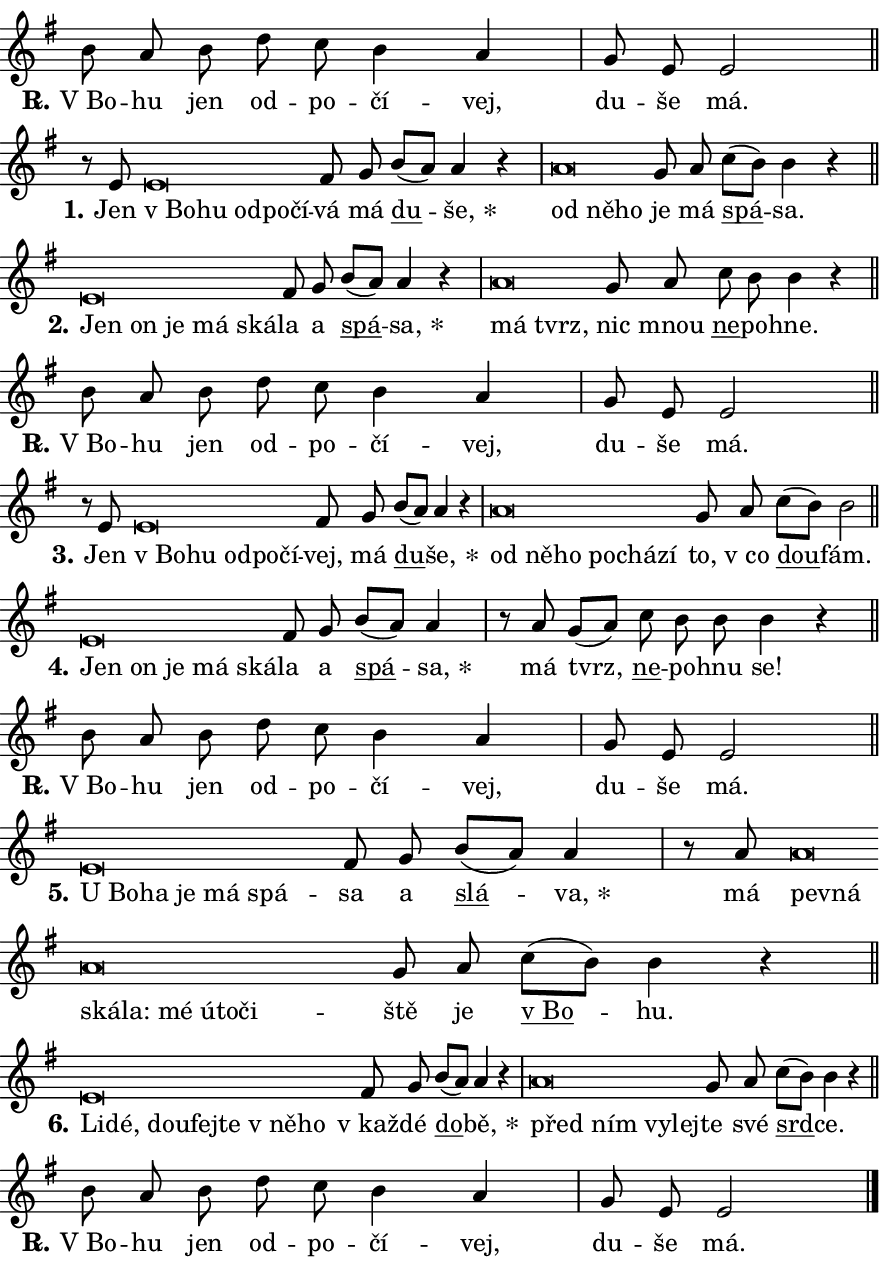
\version "2.24.0"
\header { tagline = "" }
\paper {
  indent = 0\cm
  top-margin = 0\cm
  right-margin = 0.13\cm % to fit lyric hyphens
  bottom-margin = 0\cm
  left-margin = 0\cm
  paper-width = 15\cm
  page-breaking = #ly:one-page-breaking
  system-system-spacing.basic-distance = #11
  score-system-spacing.basic-distance = #11
  ragged-last = ##f
}


%% Author: Thomas Morley
%% https://lists.gnu.org/archive/html/lilypond-user/2020-05/msg00002.html
#(define (line-position grob)
"Returns position of @var[grob} in current system:
   @code{'start}, if at first time-step
   @code{'end}, if at last time-step
   @code{'middle} otherwise
"
  (let* ((col (ly:item-get-column grob))
         (ln (ly:grob-object col 'left-neighbor))
         (rn (ly:grob-object col 'right-neighbor))
         (col-to-check-left (if (ly:grob? ln) ln col))
         (col-to-check-right (if (ly:grob? rn) rn col))
         (break-dir-left
           (and
             (ly:grob-property col-to-check-left 'non-musical #f)
             (ly:item-break-dir col-to-check-left)))
         (break-dir-right
           (and
             (ly:grob-property col-to-check-right 'non-musical #f)
             (ly:item-break-dir col-to-check-right))))
        (cond ((eqv? 1 break-dir-left) 'start)
              ((eqv? -1 break-dir-right) 'end)
              (else 'middle))))

#(define (tranparent-at-line-position vctor)
  (lambda (grob)
  "Relying on @code{line-position} select the relevant enry from @var{vctor}.
Used to determine transparency,"
    (case (line-position grob)
      ((end) (not (vector-ref vctor 0)))
      ((middle) (not (vector-ref vctor 1)))
      ((start) (not (vector-ref vctor 2))))))

noteHeadBreakVisibility =
#(define-music-function (break-visibility)(vector?)
"Makes @code{NoteHead}s transparent relying on @var{break-visibility}"
#{
  \override NoteHead.transparent =
    #(tranparent-at-line-position break-visibility)
#})

#(define delete-ledgers-for-transparent-note-heads
  (lambda (grob)
    "Reads whether a @code{NoteHead} is transparent.
If so this @code{NoteHead} is removed from @code{'note-heads} from
@var{grob}, which is supposed to be @code{LedgerLineSpanner}.
As a result ledgers are not printed for this @code{NoteHead}"
    (let* ((nhds-array (ly:grob-object grob 'note-heads))
           (nhds-list
             (if (ly:grob-array? nhds-array)
                 (ly:grob-array->list nhds-array)
                 '()))
           ;; Relies on the transparent-property being done before
           ;; Staff.LedgerLineSpanner.after-line-breaking is executed.
           ;; This is fragile ...
           (to-keep
             (remove
               (lambda (nhd)
                 (ly:grob-property nhd 'transparent #f))
               nhds-list)))
      ;; TODO find a better method to iterate over grob-arrays, similiar
      ;; to filter/remove etc for lists
      ;; For now rebuilt from scratch
      (set! (ly:grob-object grob 'note-heads)  '())
      (for-each
        (lambda (nhd)
          (ly:pointer-group-interface::add-grob grob 'note-heads nhd))
        to-keep))))

squashNotes = {
  \override NoteHead.X-extent = #'(-0.2 . 0.2)
  \override NoteHead.Y-extent = #'(-0.75 . 0)
  \override NoteHead.stencil =
    #(lambda (grob)
       (let ((pos (ly:grob-property grob 'staff-position)))
         (begin
           (if (< pos -7) (display "ERROR: Lower brevis then expected\n") (display ""))
           (if (<= pos -6) ly:text-interface::print ly:note-head::print))))
}
unSquashNotes = {
  \revert NoteHead.X-extent
  \revert NoteHead.Y-extent
  \revert NoteHead.stencil
}

hideNotes = \noteHeadBreakVisibility #begin-of-line-visible
unHideNotes = \noteHeadBreakVisibility #all-visible

% work-around for resetting accidentals
% https://lilypond.org/doc/v2.23/Documentation/notation/displaying-rhythms#unmetered-music
cadenzaMeasure = {
  \cadenzaOff
  \partial 1024 s1024
  \cadenzaOn
}

#(define-markup-command (accent layout props text) (markup?)
  "Underline accented syllable"
  (interpret-markup layout props
    #{\markup \override #'(offset . 4.3) \underline { #text }#}))

responsum = \markup \concat {
  "R" \hspace #-1.05 \path #0.1 #'((moveto 0 0.07) (lineto 0.9 0.8)) \hspace #0.05 "."
}

spaceSize = #0.6828661417322834 % exact space size for TeX Gyre Schola

\layout {
  \context {
    \Staff
    \remove "Time_signature_engraver"
    \override LedgerLineSpanner.after-line-breaking = #delete-ledgers-for-transparent-note-heads
  }
  \context {
    \Lyrics {
      \override LyricSpace.minimum-distance = \spaceSize
      \override LyricText.font-name = #"TeX Gyre Schola"
      \override LyricText.font-size = 1
      \override StanzaNumber.font-name = #"TeX Gyre Schola Bold"
      \override StanzaNumber.font-size = 1
    }
  }
  \context {
    \Score 
    \override NoteHead.text =
      #(lambda (grob) 
        (let ((pos (ly:grob-property grob 'staff-position)))
          #{\markup {
            \combine
              \halign #-0.55 \raise #(if (= pos -6) 0 0.5) \override #'(thickness . 2) \draw-line #'(3.2 . 0)
              \musicglyph "noteheads.sM1"
          }#}))
  }
}

% magnetic-lyrics.ily
%
%   written by
%     Jean Abou Samra <jean@abou-samra.fr>
%     Werner Lemberg <wl@gnu.org>
%
%   adapted by
%     Jiri Hon <jiri.hon@gmail.com>
%
% Version 2022-Apr-15

% https://www.mail-archive.com/lilypond-user@gnu.org/msg149350.html

#(define (Left_hyphen_pointer_engraver context)
   "Collect syllable-hyphen-syllable occurrences in lyrics and store
them in properties.  This engraver only looks to the left.  For
example, if the lyrics input is @code{foo -- bar}, it does the
following.

@itemize @bullet
@item
Set the @code{text} property of the @code{LyricHyphen} grob between
@q{foo} and @q{bar} to @code{foo}.

@item
Set the @code{left-hyphen} property of the @code{LyricText} grob with
text @q{foo} to the @code{LyricHyphen} grob between @q{foo} and
@q{bar}.
@end itemize

Use this auxiliary engraver in combination with the
@code{lyric-@/text::@/apply-@/magnetic-@/offset!} hook."
   (let ((hyphen #f)
         (text #f))
     (make-engraver
      (acknowledgers
       ((lyric-syllable-interface engraver grob source-engraver)
        (set! text grob)))
      (end-acknowledgers
       ((lyric-hyphen-interface engraver grob source-engraver)
        ;(when (not (grob::has-interface grob 'lyric-space-interface))
          (set! hyphen grob)));)
      ((stop-translation-timestep engraver)
       (when (and text hyphen)
         (ly:grob-set-object! text 'left-hyphen hyphen))
       (set! text #f)
       (set! hyphen #f)))))

#(define (lyric-text::apply-magnetic-offset! grob)
   "If the space between two syllables is less than the value in
property @code{LyricText@/.details@/.squash-threshold}, move the right
syllable to the left so that it gets concatenated with the left
syllable.

Use this function as a hook for
@code{LyricText@/.after-@/line-@/breaking} if the
@code{Left_@/hyphen_@/pointer_@/engraver} is active."
   (let ((hyphen (ly:grob-object grob 'left-hyphen #f)))
     (when hyphen
       (let ((left-text (ly:spanner-bound hyphen LEFT)))
         (when (grob::has-interface left-text 'lyric-syllable-interface)
           (let* ((common (ly:grob-common-refpoint grob left-text X))
                  (this-x-ext (ly:grob-extent grob common X))
                  (left-x-ext
                   (begin
                     ;; Trigger magnetism for left-text.
                     (ly:grob-property left-text 'after-line-breaking)
                     (ly:grob-extent left-text common X)))
                  ;; `delta` is the gap width between two syllables.
                  (delta (- (interval-start this-x-ext)
                            (interval-end left-x-ext)))
                  (details (ly:grob-property grob 'details))
                  (threshold (assoc-get 'squash-threshold details 0.2)))
             (when (< delta threshold)
               (let* (;; We have to manipulate the input text so that
                      ;; ligatures crossing syllable boundaries are not
                      ;; disabled.  For languages based on the Latin
                      ;; script this is essentially a beautification.
                      ;; However, for non-Western scripts it can be a
                      ;; necessity.
                      (lt (ly:grob-property left-text 'text))
                      (rt (ly:grob-property grob 'text))
                      (is-space (grob::has-interface hyphen 'lyric-space-interface))
                      (space (if is-space " " ""))
                      (extra-delta (if is-space spaceSize 0))
                      ;; Append new syllable.
                      (ltrt-space (if (and (string? lt) (string? rt))
                                (string-append lt space rt)
                                (make-concat-markup (list lt space rt))))
                      ;; Right-align `ltrt` to the right side.
                      (ltrt-space-markup (grob-interpret-markup
                               grob
                               (make-translate-markup
                                (cons (interval-length this-x-ext) 0)
                                (make-right-align-markup ltrt-space)))))
                 (begin
                   ;; Don't print `left-text`.
                   (ly:grob-set-property! left-text 'stencil #f)
                   ;; Set text and stencil (which holds all collected
                   ;; syllables so far) and shift it to the left.
                   (ly:grob-set-property! grob 'text ltrt-space)
                   (ly:grob-set-property! grob 'stencil ltrt-space-markup)
                   (ly:grob-translate-axis! grob (- (- delta extra-delta)) X))))))))))


#(define (lyric-hyphen::displace-bounds-first grob)
   ;; Make very sure this callback isn't triggered too early.
   (let ((left (ly:spanner-bound grob LEFT))
         (right (ly:spanner-bound grob RIGHT)))
     (ly:grob-property left 'after-line-breaking)
     (ly:grob-property right 'after-line-breaking)
     (ly:lyric-hyphen::print grob)))

squashThreshold = #0.4

\layout {
  \context {
    \Lyrics
    \consists #Left_hyphen_pointer_engraver
    \override LyricText.after-line-breaking =
      #lyric-text::apply-magnetic-offset!
    \override LyricHyphen.stencil = #lyric-hyphen::displace-bounds-first
    \override LyricText.details.squash-threshold = \squashThreshold
    \override LyricHyphen.minimum-distance = 0
    \override LyricHyphen.minimum-length = \squashThreshold
  }
}

squashText = \override LyricText.details.squash-threshold = 9999
unSquashText = \override LyricText.details.squash-threshold = \squashThreshold

leftText = \override LyricText.self-alignment-X = #LEFT
unLeftText = \revert LyricText.self-alignment-X

starOffset = #(lambda (grob) 
                (let ((x_offset (ly:self-alignment-interface::aligned-on-x-parent grob)))
                  (if (= x_offset 0) 0 (+ x_offset 1.2))))

star = #(define-music-function (syllable)(string?)
"Append star separator at the end of a syllable"
#{
  \once \override LyricText.X-offset = #starOffset
  \lyricmode { \markup {
    #syllable
    \override #'((font-name . "TeX Gyre Schola Bold")) \hspace #0.2 \lower #0.65 \larger "*"
  } }
#})

starAccent = #(define-music-function (syllable)(string?)
"Append star separator at the end of a syllable and make accent"
#{
  \once \override LyricText.X-offset = #starOffset
  \lyricmode { \markup {
    \accent #syllable
    \override #'((font-name . "TeX Gyre Schola Bold")) \hspace #0.2 \lower #0.65 \larger "*"
  } }
#})

breath = #(define-music-function (syllable)(string?)
"Append breathing indicator at the end of a syllable"
#{
  \lyricmode { \markup { #syllable "+" } }
#})

optionalBreath = #(define-music-function (syllable)(string?)
"Append optional breathing indicator at the end of a syllable"
#{
  \lyricmode { \markup { #syllable "(+)" } }
#})


\score {
    <<
        \new Voice = "melody" { \cadenzaOn \key g \major \relative { b'8 a b d c b4 a \cadenzaMeasure \bar "|" g8 e e2 \cadenzaMeasure \bar "||" \break } }
        \new Lyrics \lyricsto "melody" { \lyricmode { \set stanza = \responsum
"V Bo" -- hu jen od -- po -- čí -- vej, du -- še má. } }
    >>
    \layout {}
}

\score {
    <<
        \new Voice = "melody" { \cadenzaOn \key g \major \relative { r8 e'8 \squashNotes e\breve*1/16 \hideNotes \breve*1/16 \bar "" \breve*1/16 \bar "" \breve*1/16 \breve*1/16 \bar "" \unHideNotes \unSquashNotes fis8 g \bar "" b[( a)] a4 r \cadenzaMeasure \bar "|" \squashNotes a\breve*1/16 \hideNotes \breve*1/16 \breve*1/16 \bar "" \unHideNotes \unSquashNotes g8 a \bar "" c[( b)] b4 r \cadenzaMeasure \bar "||" \break } }
        \new Lyrics \lyricsto "melody" { \lyricmode { \set stanza = "1."
Jen \leftText "v Bo" -- \squashText hu od -- po -- čí -- \unLeftText \unSquashText vá má \markup \accent du -- \star še, \leftText od \squashText ně -- ho \unLeftText \unSquashText je má \markup \accent spá -- sa. } }
    >>
    \layout {}
}

\score {
    <<
        \new Voice = "melody" { \cadenzaOn \key g \major \relative { \squashNotes e'\breve*1/16 \hideNotes \breve*1/16 \bar "" \breve*1/16 \bar "" \breve*1/16 \breve*1/16 \bar "" \unHideNotes \unSquashNotes fis8 g \bar "" b[( a)] a4 r \cadenzaMeasure \bar "|" \squashNotes a\breve*1/16 \hideNotes \breve*1/16 \bar "" \unHideNotes \unSquashNotes g8 a \bar "" c b b4 r \cadenzaMeasure \bar "||" \break } }
        \new Lyrics \lyricsto "melody" { \lyricmode { \set stanza = "2."
\leftText Jen \squashText on je má ská -- \unLeftText \unSquashText la a \markup \accent spá -- \star sa, \leftText má \squashText tvrz, \unLeftText \unSquashText nic mnou \markup \accent ne -- po -- hne. } }
    >>
    \layout {}
}

\score {
    <<
        \new Voice = "melody" { \cadenzaOn \key g \major \relative { b'8 a b d c b4 a \cadenzaMeasure \bar "|" g8 e e2 \cadenzaMeasure \bar "||" \break } }
        \new Lyrics \lyricsto "melody" { \lyricmode { \set stanza = \responsum
"V Bo" -- hu jen od -- po -- čí -- vej, du -- še má. } }
    >>
    \layout {}
}

\score {
    <<
        \new Voice = "melody" { \cadenzaOn \key g \major \relative { r8 e'8 \squashNotes e\breve*1/16 \hideNotes \breve*1/16 \bar "" \breve*1/16 \bar "" \breve*1/16 \breve*1/16 \bar "" \unHideNotes \unSquashNotes fis8 g \bar "" b[( a)] a4 r \cadenzaMeasure \bar "|" \squashNotes a\breve*1/16 \hideNotes \breve*1/16 \bar "" \breve*1/16 \bar "" \breve*1/16 \bar "" \breve*1/16 \breve*1/16 \bar "" \unHideNotes \unSquashNotes g8 a \bar "" c[( b)] b2 \cadenzaMeasure \bar "||" \break } }
        \new Lyrics \lyricsto "melody" { \lyricmode { \set stanza = "3."
Jen \leftText "v Bo" -- \squashText hu od -- po -- čí -- \unLeftText \unSquashText vej, má \markup \accent du -- \star še, \leftText od \squashText ně -- ho po -- chá -- zí \unLeftText \unSquashText to, "v co" \markup \accent dou -- fám. } }
    >>
    \layout {}
}

\score {
    <<
        \new Voice = "melody" { \cadenzaOn \key g \major \relative { \squashNotes e'\breve*1/16 \hideNotes \breve*1/16 \bar "" \breve*1/16 \bar "" \breve*1/16 \breve*1/16 \bar "" \unHideNotes \unSquashNotes fis8 g \bar "" b[( a)] a4 \cadenzaMeasure \bar "|" r8 a8 g8[( a)] \bar "" c b b b4 r \cadenzaMeasure \bar "||" \break } }
        \new Lyrics \lyricsto "melody" { \lyricmode { \set stanza = "4."
\leftText Jen \squashText on je má ská -- \unLeftText \unSquashText la a \markup \accent spá -- \star sa, má tvrz, \markup \accent ne -- po -- hnu se! } }
    >>
    \layout {}
}

\score {
    <<
        \new Voice = "melody" { \cadenzaOn \key g \major \relative { b'8 a b d c b4 a \cadenzaMeasure \bar "|" g8 e e2 \cadenzaMeasure \bar "||" \break } }
        \new Lyrics \lyricsto "melody" { \lyricmode { \set stanza = \responsum
"V Bo" -- hu jen od -- po -- čí -- vej, du -- še má. } }
    >>
    \layout {}
}

\score {
    <<
        \new Voice = "melody" { \cadenzaOn \key g \major \relative { \squashNotes e'\breve*1/16 \hideNotes \breve*1/16 \bar "" \breve*1/16 \bar "" \breve*1/16 \bar "" \breve*1/16 \breve*1/16 \bar "" \unHideNotes \unSquashNotes fis8 g \bar "" b[( a)] a4 \cadenzaMeasure \bar "|" r8 a8 \squashNotes a\breve*1/16 \hideNotes \breve*1/16 \bar "" \breve*1/16 \bar "" \breve*1/16 \bar "" \breve*1/16 \bar "" \breve*1/16 \bar "" \breve*1/16 \breve*1/16 \bar "" \unHideNotes \unSquashNotes g8 a \bar "" c[( b)] b4 r \cadenzaMeasure \bar "||" \break } }
        \new Lyrics \lyricsto "melody" { \lyricmode { \set stanza = "5."
\leftText U \squashText Bo -- ha je má spá -- \unLeftText \unSquashText sa a \markup \accent slá -- \star va, má \leftText pev -- \squashText ná ská -- la: mé ú -- to -- či -- \unLeftText \unSquashText ště je \markup \accent "v Bo" -- hu. } }
    >>
    \layout {}
}

\score {
    <<
        \new Voice = "melody" { \cadenzaOn \key g \major \relative { \squashNotes e'\breve*1/16 \hideNotes \breve*1/16 \bar "" \breve*1/16 \bar "" \breve*1/16 \bar "" \breve*1/16 \bar "" \breve*1/16 \breve*1/16 \bar "" \unHideNotes \unSquashNotes fis8 g \bar "" b[( a)] a4 r \cadenzaMeasure \bar "|" \squashNotes a\breve*1/16 \hideNotes \breve*1/16 \bar "" \breve*1/16 \breve*1/16 \bar "" \unHideNotes \unSquashNotes g8 a \bar "" c[( b)] b4 r \cadenzaMeasure \bar "||" \break } }
        \new Lyrics \lyricsto "melody" { \lyricmode { \set stanza = "6."
\leftText Li -- \squashText dé, dou -- fej -- te "v ně" -- ho \unLeftText \unSquashText "v kaž" -- dé \markup \accent do -- \star bě, \leftText před \squashText ním vy -- lej -- \unLeftText \unSquashText te své \markup \accent srd -- ce. } }
    >>
    \layout {}
}

\score {
    <<
        \new Voice = "melody" { \cadenzaOn \key g \major \relative { b'8 a b d c b4 a \cadenzaMeasure \bar "|" g8 e e2 \cadenzaMeasure \bar "||" \break } \bar "|." }
        \new Lyrics \lyricsto "melody" { \lyricmode { \set stanza = \responsum
"V Bo" -- hu jen od -- po -- čí -- vej, du -- še má. } }
    >>
    \layout {}
}
